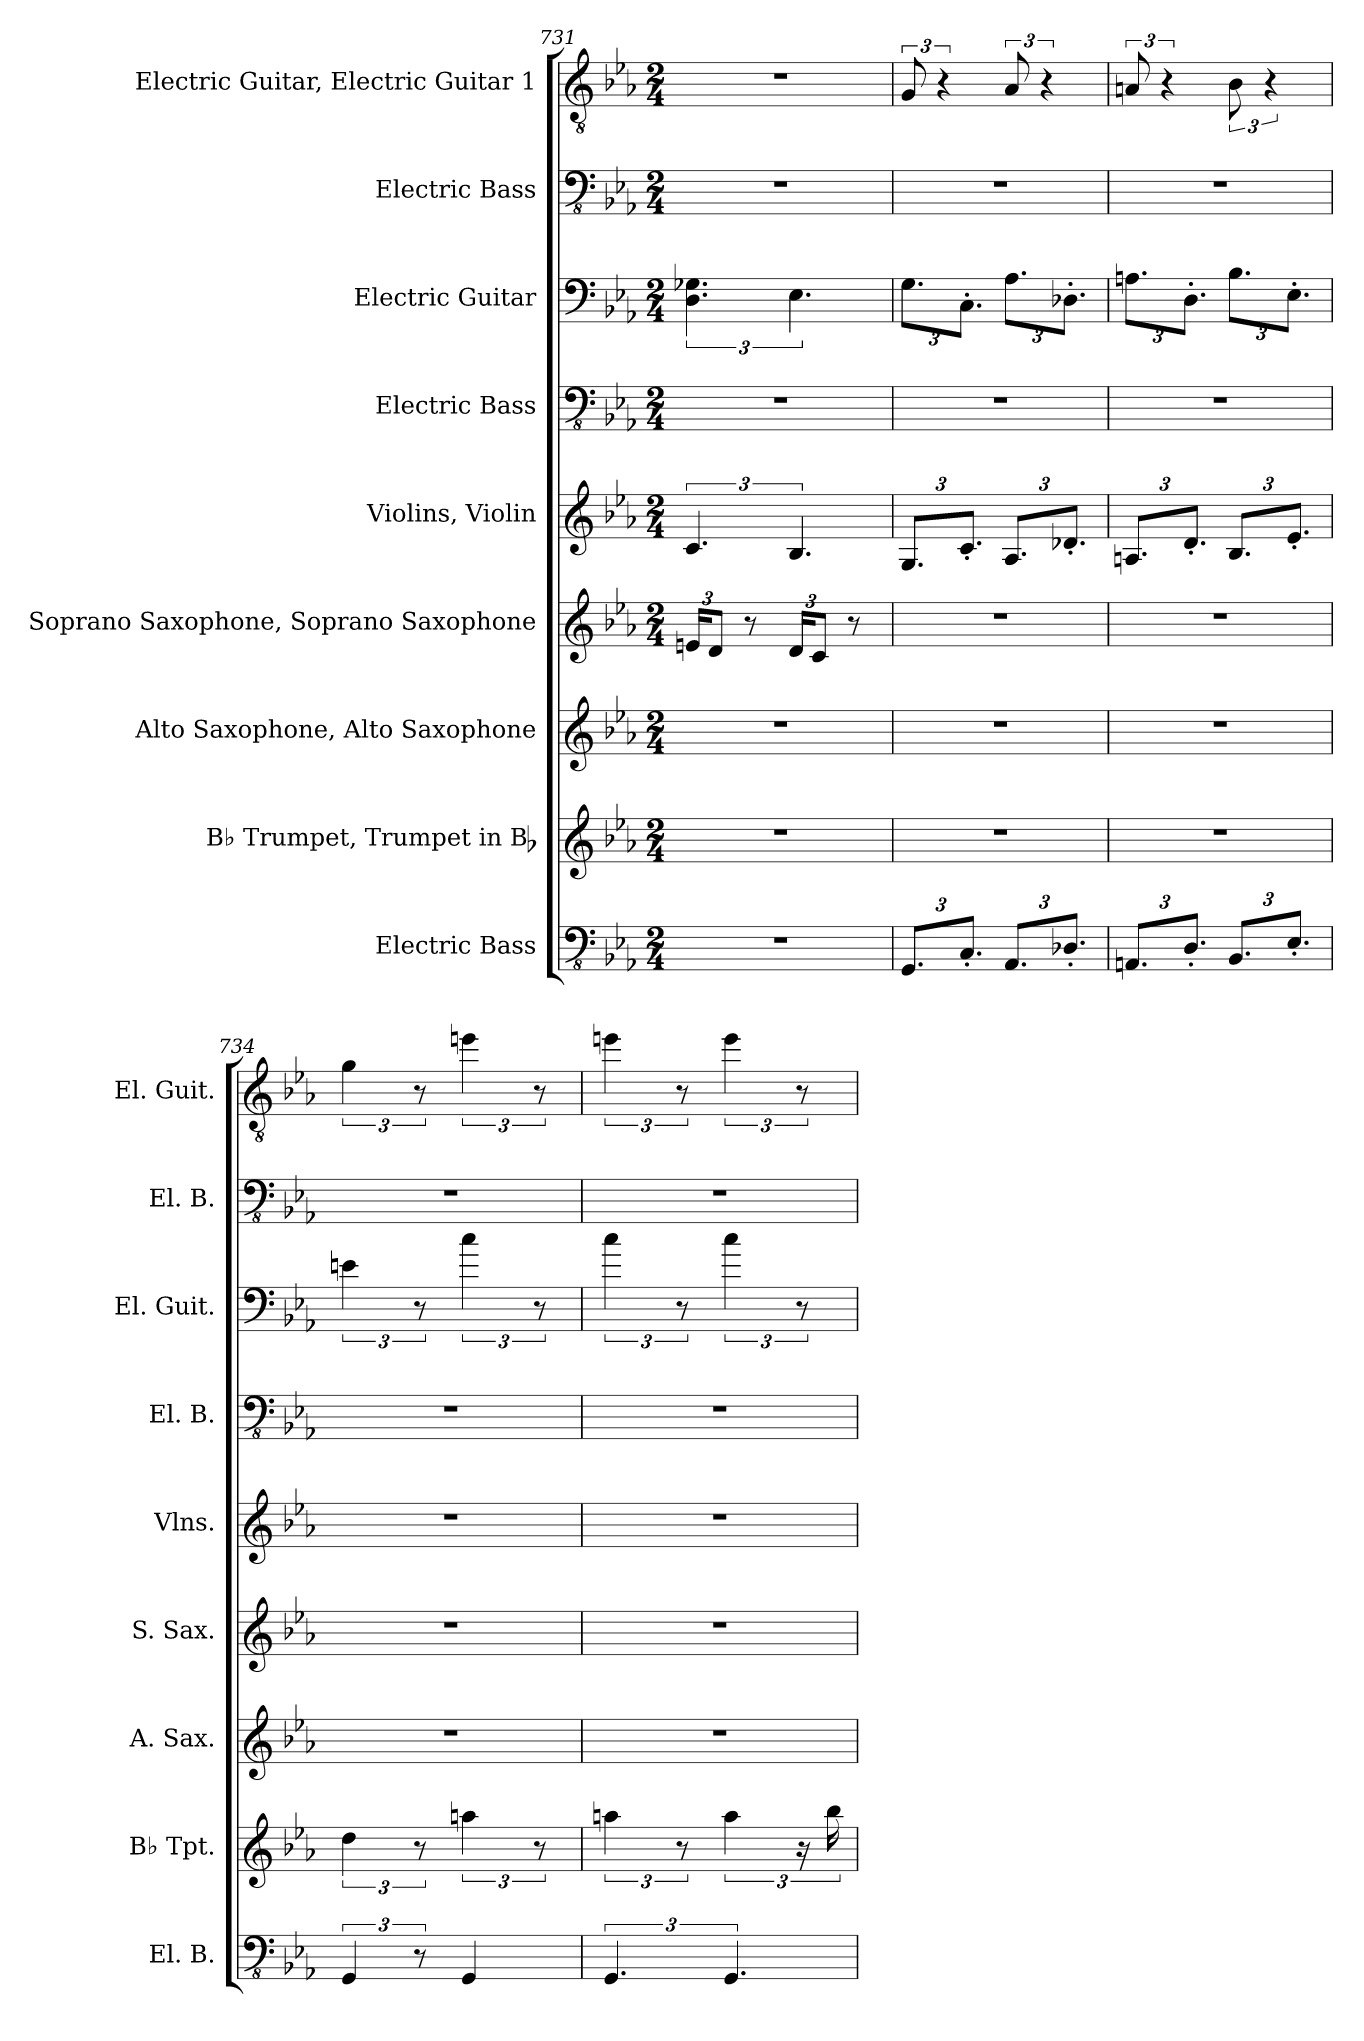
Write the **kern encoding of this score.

**kern	**kern	**kern	**kern	**kern	**kern	**kern	**kern	**kern
*part9	*part8	*part7	*part6	*part5	*part4	*part3	*part2	*part1
*staff9	*staff8	*staff7	*staff6	*staff5	*staff4	*staff3	*staff2	*staff1
*I"Electric Bass	*I"B♭ Trumpet, Trumpet in Bb	*I"Alto Saxophone, Alto Saxophone	*I"Soprano Saxophone, Soprano Saxophone	*I"Violins, Violin	*I"Electric Bass	*I"Electric Guitar	*I"Electric Bass	*I"Electric Guitar, Electric Guitar 1
*I'El. B.	*I'B♭ Tpt.	*I'A. Sax.	*I'S. Sax.	*I'Vlns.	*I'El. B.	*I'El. Guit.	*I'El. B.	*I'El. Guit.
!!LO:PB:g=z
*clefFv4	*clefG2	*clefG2	*clefG2	*clefG2	*clefFv4	*clefF4	*clefFv4	*clefGv2
*	*ITrd1c2	*ITrd5c9	*ITrd1c2	*	*	*	*	*
*k[b-e-a-]	*k[b-e-a-d-g-]	*k[b-e-a-d-g-c-]	*k[b-e-a-d-g-]	*k[b-e-a-]	*k[b-e-a-]	*k[b-e-a-]	*k[b-e-a-]	*k[b-e-a-]
*M2/4	*M2/4	*M2/4	*M2/4	*M2/4	*M2/4	*M2/4	*M2/4	*M2/4
*	*	*	*Xbrackettup	*	*	*	*	*
=731	=731	=731	=731	=731	=731	=731	=731	=731
2r	2r	2r	24dn/KL	6.c/	2r	6.D\ 6.G-X\	2r	2r
.	.	.	12c/J	.	.	.	.	.
.	.	.	8r	.	.	.	.	.
.	.	.	24c/KL	6.B-/	.	6.E-\	.	.
.	.	.	12B-/J	.	.	.	.	.
.	.	.	8r	.	.	.	.	.
=732	=732	=732	=732	=732	=732	=732	=732	=732
*Xbrackettup	*	*	*	*Xbrackettup	*	*Xbrackettup	*	*
12.GGG/L	2r	2r	2r	12.G/L	2r	12.G\L	2r	12G/
.	.	.	.	.	.	.	.	6r
12.CC'/J	.	.	.	12.c'/J	.	12.C'\J	.	.
12.AAA-/L	.	.	.	12.A-/L	.	12.A-\L	.	12A-/
.	.	.	.	.	.	.	.	6r
12.DD-X'/J	.	.	.	12.d-X'/J	.	12.D-X'\J	.	.
=733	=733	=733	=733	=733	=733	=733	=733	=733
12.AAAn/L	2r	2r	2r	12.An/L	2r	12.An\L	2r	12An/
.	.	.	.	.	.	.	.	6r
12.DD'/J	.	.	.	12.d'/J	.	12.D'\J	.	.
12.BBB-/L	.	.	.	12.B-/L	.	12.B-\L	.	12B-\
.	.	.	.	.	.	.	.	6r
12.EE-'/J	.	.	.	12.e-'/J	.	12.E-'\J	.	.
=734	=734	=734	=734	=734	=734	=734	=734	=734
*brackettup	*	*	*	*	*	*brackettup	*	*
6GGG/	6cc\	2r	2r	2r	2r	6en\	2r	6g\
12r	12r	.	.	.	.	12r	.	12r
4GGG/	6ggn\	.	.	.	.	6cc\	.	6een\
.	12r	.	.	.	.	12r	.	12r
=735	=735	=735	=735	=735	=735	=735	=735	=735
6.GGG/	6ggn\	2r	2r	2r	2r	6cc\	2r	6een\
.	12r	.	.	.	.	12r	.	12r
6.GGG/	6gg\	.	.	.	.	6cc\	.	6ee\
.	24r	.	.	.	.	12r	.	12r
.	24aa-\	.	.	.	.	.	.	.
=	=	=	=	=	=	=	=	=
*-	*-	*-	*-	*-	*-	*-	*-	*-
